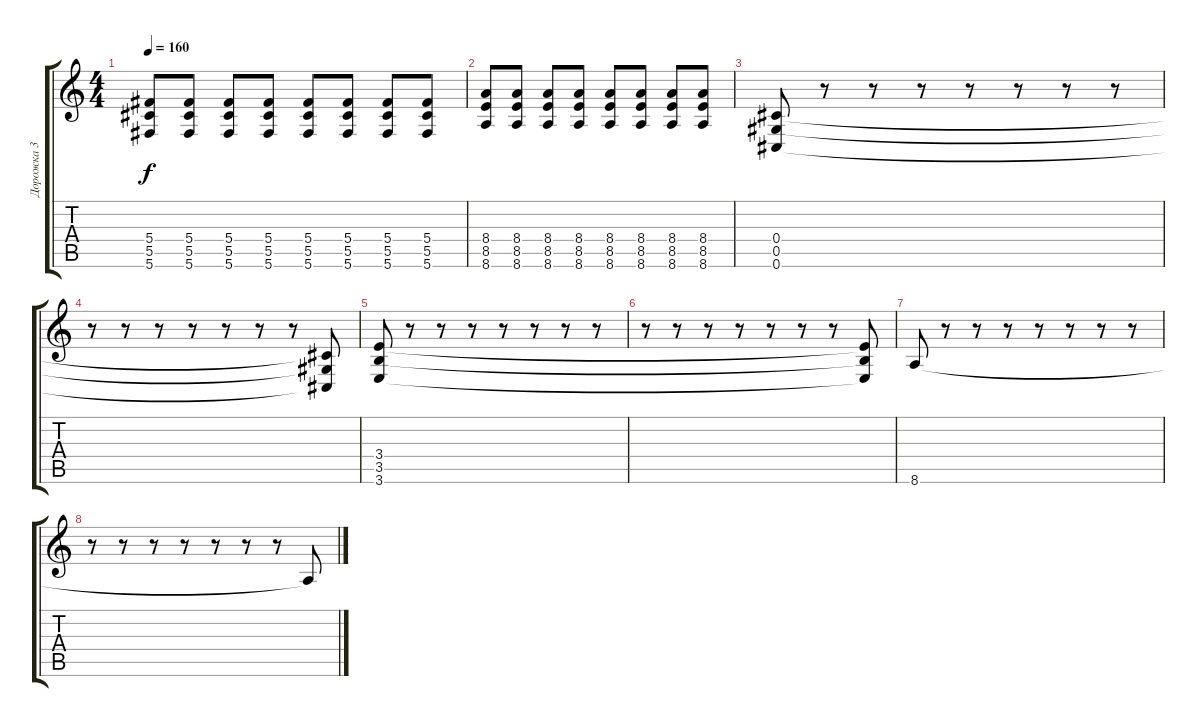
\track ("Дорожка 3" "Дорожка 3") {instrument acousticguitarsteel}
\staff {score tabs}
\tuning (Eb4 Bb3 Gb3 Db3 Ab2 Db2) {hide}
\ts (4 4)
\tempo 160
\clef g2
\ks c
(5.4 5.5 5.6).8{dy f} (5.4 5.5 5.6).8 (5.4 5.5 5.6).8 (5.4 5.5 5.6).8 (5.4 5.5 5.6).8 (5.4 5.5 5.6).8 (5.4 5.5 5.6).8 (5.4 5.5 5.6).8 |
(8.4 8.5 8.6).8 (8.4 8.5 8.6).8 (8.4 8.5 8.6).8 (8.4 8.5 8.6).8 (8.4 8.5 8.6).8 (8.4 8.5 8.6).8 (8.4 8.5 8.6).8 (8.4 8.5 8.6).8 |
(0.4 0.5 0.6).8 r.8 r.8 r.8 r.8 r.8 r.8 r.8 |
r.8 r.8 r.8 r.8 r.8 r.8 r.8 (0.4{t} 0.5{t} 0.6{t}).8 |
(3.4 3.5 3.6).8 r.8 r.8 r.8 r.8 r.8 r.8 r.8 |
r.8 r.8 r.8 r.8 r.8 r.8 r.8 (3.4{t} 3.5{t} 3.6{t}).8 |
8.6.8 r.8 r.8 r.8 r.8 r.8 r.8 r.8 |
r.8 r.8 r.8 r.8 r.8 r.8 r.8 8.6{t}.8
